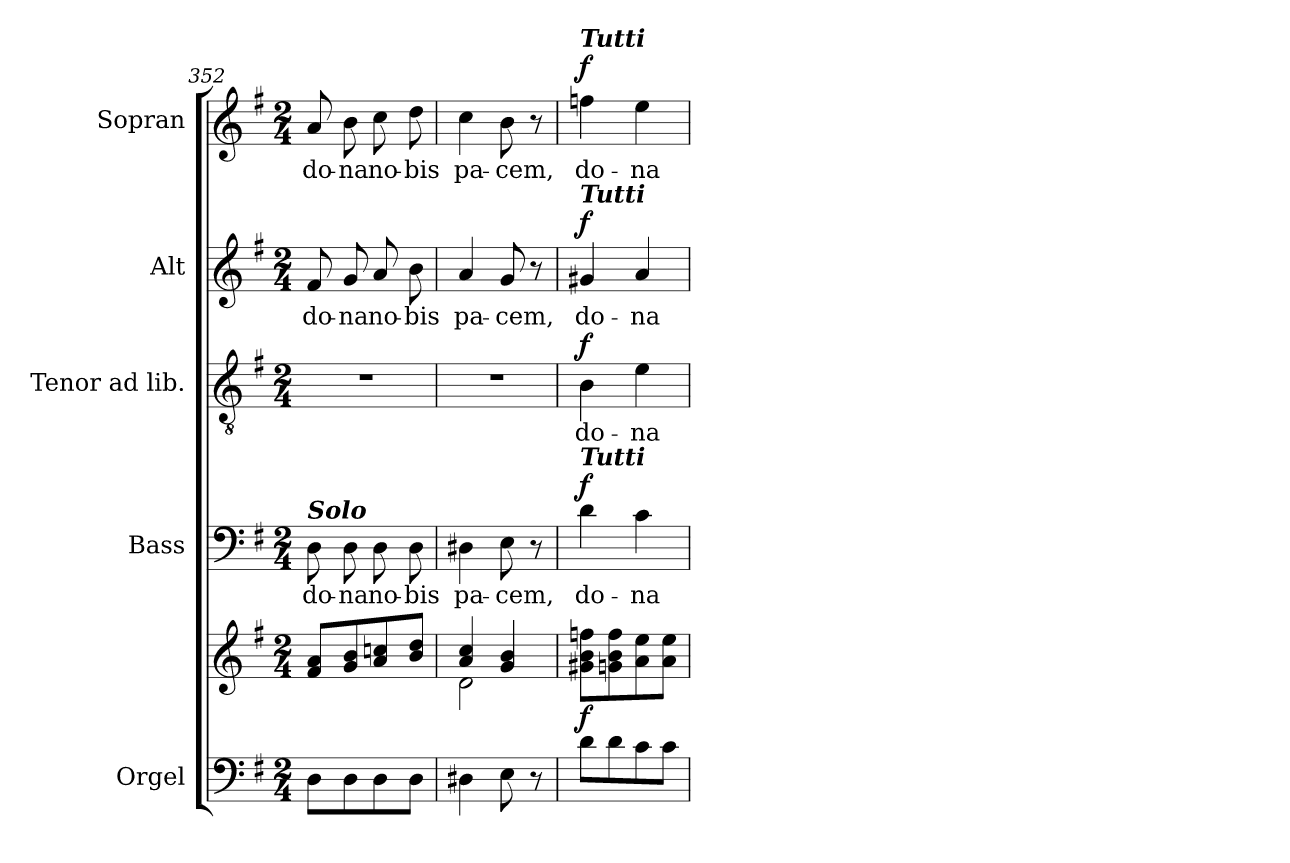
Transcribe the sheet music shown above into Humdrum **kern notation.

**kern	**kern	**dynam	**kern	**text	**dynam	**kern	**text	**dynam	**kern	**text	**dynam	**kern	**text	**dynam
*part5	*part5	*part5	*part4	*part4	*part4	*part3	*part3	*part3	*part2	*part2	*part2	*part1	*part1	*part1
*staff6	*staff5	*staff5/6	*staff4	*staff4	*staff4	*staff3	*staff3	*staff3	*staff2	*staff2	*staff2	*staff1	*staff1	*staff1
*I"Orgel	*	*	*I"Bass	*	*	*I"Tenor ad lib.	*	*	*I"Alt	*	*	*I"Sopran	*	*
*I'Org.	*	*	*I'B.	*	*	*I'T.	*	*	*I'A.	*	*	*I'S.	*	*
!!LO:PB:g=z
*clefF4	*clefG2	*	*clefF4	*	*	*clefGv2	*	*	*clefG2	*	*	*clefG2	*	*
*k[f#]	*k[f#]	*	*k[f#]	*	*	*k[f#]	*	*	*k[f#]	*	*	*k[f#]	*	*
*G:	*G:	*	*G:	*	*	*G:	*	*	*G:	*	*	*G:	*	*
*M2/4	*M2/4	*	*M2/4	*	*	*M2/4	*	*	*M2/4	*	*	*M2/4	*	*
=352	=352	=352	=352	=352	=352	=352	=352	=352	=352	=352	=352	=352	=352	=352
!	!	!	!LO:TX:a:Bi:t=Solo	!	!	!	!	!	!	!	!	!	!	!
!	!	!	!	!LO:LY:b	!	!	!	!	!	!LO:LY:b	!	!	!LO:LY:b	!
8D\L	8f#/ 8a/L	.	8D\	do-	.	2r	.	.	8f#/	do-	.	8a/	do-	.
!	!	!	!	!LO:LY:b	!	!	!	!	!	!LO:LY:b	!	!	!LO:LY:b	!
8D\	8g/ 8b/	.	8D\	-na	.	.	.	.	8g/	-na	.	8b\	-na	.
!	!	!	!	!LO:LY:b	!	!	!	!	!	!LO:LY:b	!	!	!LO:LY:b	!
8D\	8a/ 8ccn/	.	8D\	no-	.	.	.	.	8a/	no-	.	8cc\	no-	.
!	!	!	!	!LO:LY:b	!	!	!	!	!	!LO:LY:b	!	!	!LO:LY:b	!
8D\J	8b/ 8dd/J	.	8D\	-bis	.	.	.	.	8b\	-bis	.	8dd\	-bis	.
=353	=353	=353	=353	=353	=353	=353	=353	=353	=353	=353	=353	=353	=353	=353
*	*^	*	*	*	*	*	*	*	*	*	*	*	*	*
!	!	!	!	!	!LO:LY:b	!	!	!	!	!	!LO:LY:b	!	!	!LO:LY:b	!
4D#X\	4a/ 4cc/	2d\	.	4D#X\	pa-	.	2r	.	.	4a/	pa-	.	4cc\	pa-	.
!	!	!	!	!	!LO:LY:b	!	!	!	!	!	!LO:LY:b	!	!	!LO:LY:b	!
8E\	4g/ 4b/	.	.	8E\	-cem,	.	.	.	.	8g/	-cem,	.	8b\	-cem,	.
8r	.	.	.	8r	.	.	.	.	.	8r	.	.	8r	.	.
*	*v	*v	*	*	*	*	*	*	*	*	*	*	*	*	*
=354	=354	=354	=354	=354	=354	=354	=354	=354	=354	=354	=354	=354	=354	=354
!	!	!	!	!	!	!	!	!	!	!	!	!LO:TX:a:Bi:t=Tutti	!	!
!	!	!	!	!	!	!	!	!	!LO:TX:a:Bi:t=Tutti	!	!	!	!	!
!	!	!	!LO:TX:a:Bi:t=Tutti	!	!	!	!	!	!	!	!	!	!	!
!	!	!LO:DY:b	!	!LO:LY:b	!LO:DY:a	!	!LO:LY:b	!LO:DY:a	!	!LO:LY:b	!LO:DY:a	!	!LO:LY:b	!LO:DY:a
8d\L	8g#X\ 8b\ 8ffn\L	f	4d\	do-	f	4B\	do-	f	4g#X/	do-	f	4ffn\	do-	f
8d\	8gn\ 8b\ 8ff\	.	.	.	.	.	.	.	.	.	.	.	.	.
!	!	!	!	!LO:LY:b	!	!	!LO:LY:b	!	!	!LO:LY:b	!	!	!LO:LY:b	!
8c\	8a\ 8ee\	.	4c\	-na	.	4e\	-na	.	4a/	-na	.	4ee\	-na	.
8c\J	8a\ 8ee\J	.	.	.	.	.	.	.	.	.	.	.	.	.
=	=	=	=	=	=	=	=	=	=	=	=	=	=	=
*-	*-	*-	*-	*-	*-	*-	*-	*-	*-	*-	*-	*-	*-	*-
